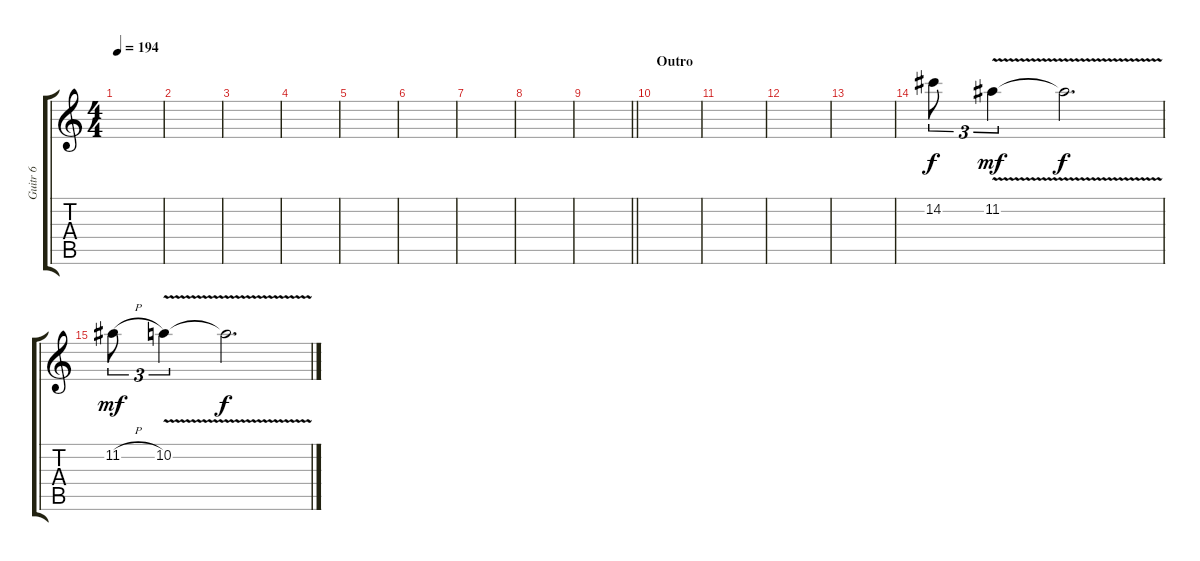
\track ("Guitr 6" "Guitr 6") {instrument distortionguitar}
\staff {score tabs}
\tuning (E4 B3 G3 D3 A2 D2) {hide}
\ts (4 4)
\tempo 194
\clef g2
\ks c
|
|
|
|
|
|
|
|
\barLineRight lightlight
|
\section ("" "Outro")
|
|
|
|
14.2.8{tu (3 2)} 11.2{v}.4{tu (3 2) dy mf} 11.2{t}.2{d dy f} |
11.2{h}.8{tu (3 2) dy mf} 10.2{v}.4{tu (3 2)} 10.2{t}.2{d dy f}
